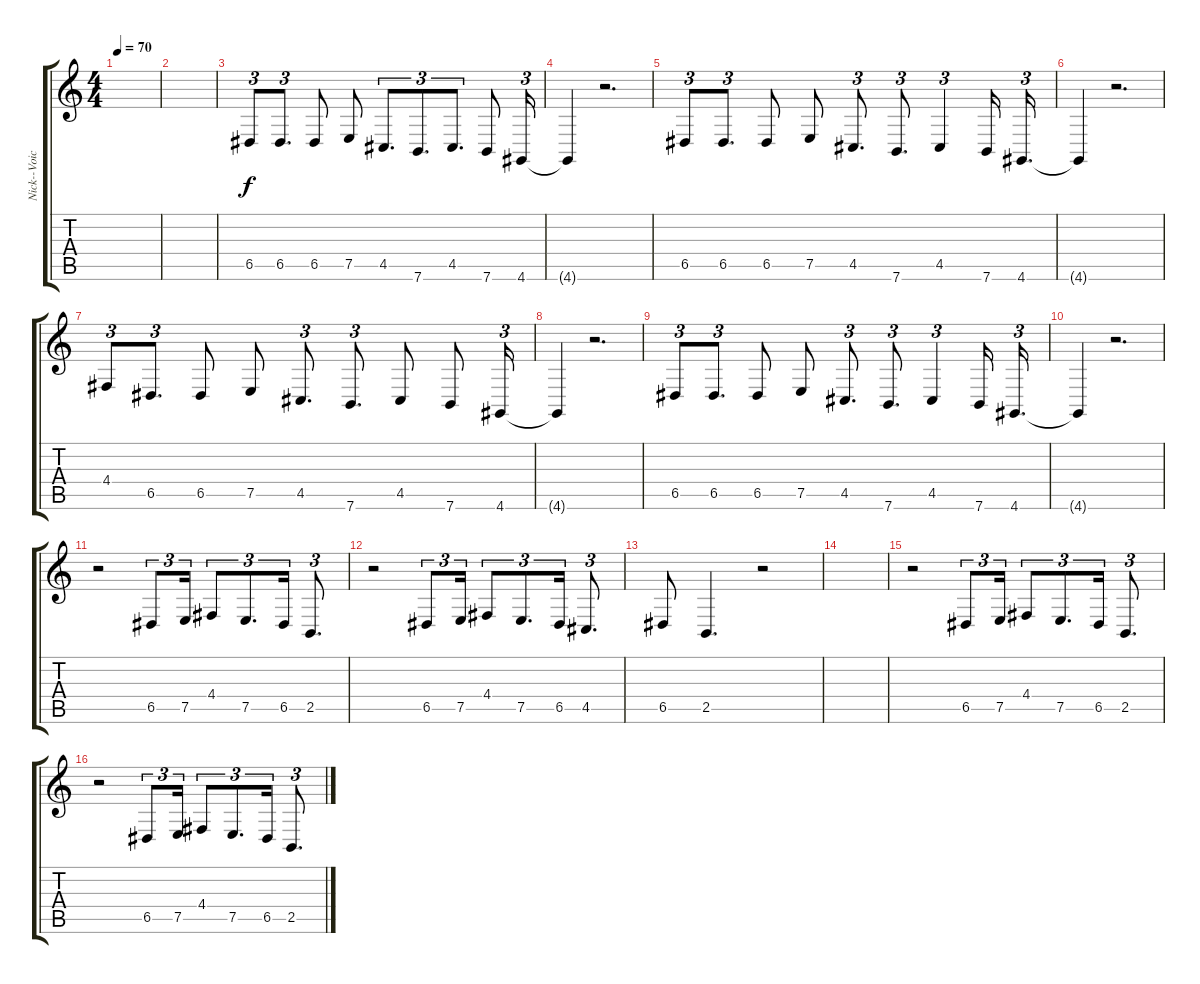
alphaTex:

\track ("Nick--Voice" "Nick--Voic") {instrument tenorsax}
\staff {score tabs}
\tuning (E4 B3 G3 D3 A2 E2) {hide}
\ts (4 4)
\tempo 70
\clef g2
\ks c
|
|
6.5.8{tu (3 2)} 6.5.8{d tu (3 2)} 6.5.8 7.5.8 4.5.8{d tu (3 2)} 7.6.8{d tu (3 2)} 4.5.8{d tu (3 2)} 7.6.8 4.6.16{tu (3 2)} |
4.6{t}.4 r.2{d} |
6.5.8{tu (3 2)} 6.5.8{d tu (3 2)} 6.5.8 7.5.8 4.5.8{d tu (3 2)} 7.6.8{d tu (3 2)} 4.5.4{tu (3 2)} 7.6.16 4.6.16{d tu (3 2)} |
4.6{t}.4 r.2{d} |
4.4.8{tu (3 2)} 6.5.8{d tu (3 2)} 6.5.8 7.5.8 4.5.8{d tu (3 2)} 7.6.8{d tu (3 2)} 4.5.8 7.6.8 4.6.16{tu (3 2)} |
4.6{t}.4 r.2{d} |
6.5.8{tu (3 2)} 6.5.8{d tu (3 2)} 6.5.8 7.5.8 4.5.8{d tu (3 2)} 7.6.8{d tu (3 2)} 4.5.4{tu (3 2)} 7.6.16 4.6.16{d tu (3 2)} |
4.6{t}.4 r.2{d} |
r.2 6.5.8{tu (3 2)} 7.5.16{tu (3 2)} 4.4.8{tu (3 2)} 7.5.8{d tu (3 2)} 6.5.16{tu (3 2)} 2.5.8{d tu (3 2)} |
r.2 6.5.8{tu (3 2)} 7.5.16{tu (3 2)} 4.4.8{tu (3 2)} 7.5.8{d tu (3 2)} 6.5.16{tu (3 2)} 4.5.8{d tu (3 2)} |
6.5.8 2.5.4{d} r.2 |
|
r.2 6.5.8{tu (3 2)} 7.5.16{tu (3 2)} 4.4.8{tu (3 2)} 7.5.8{d tu (3 2)} 6.5.16{tu (3 2)} 2.5.8{d tu (3 2)} |
r.2 6.5.8{tu (3 2)} 7.5.16{tu (3 2)} 4.4.8{tu (3 2)} 7.5.8{d tu (3 2)} 6.5.16{tu (3 2)} 2.5.8{d tu (3 2)}
